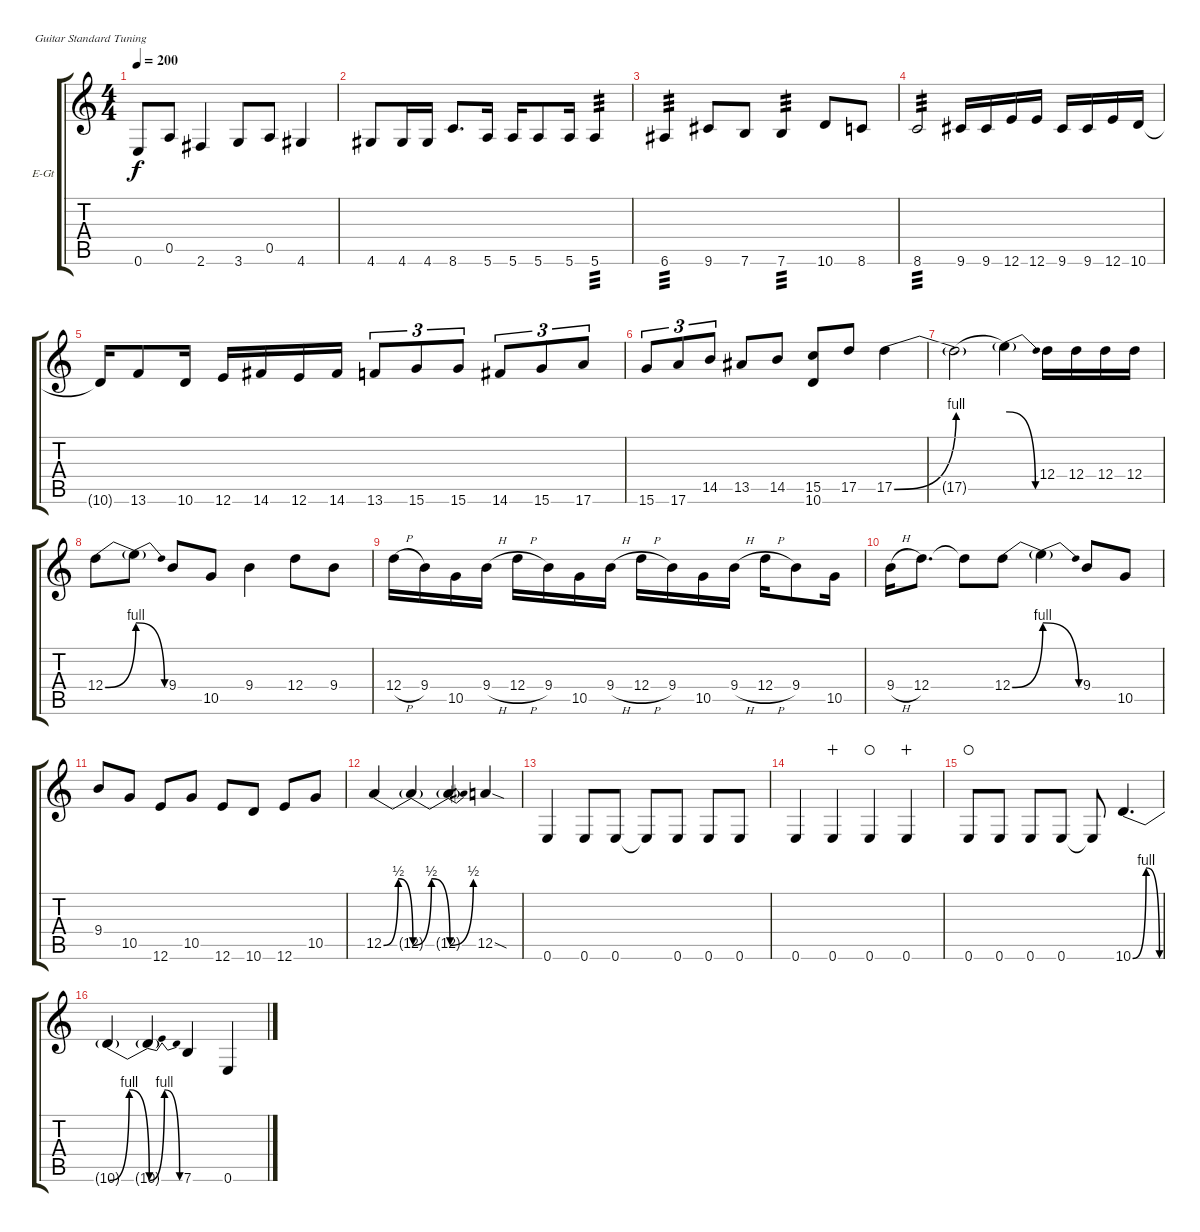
\bracketExtendMode groupsimilarinstruments
\firstSystemTrackNameOrientation horizontal
\otherSystemsTrackNameOrientation horizontal
\track ("Guitar" "E-Gt") {mute instrument electricguitarclean}
\staff {score tabs}
\tuning (E4 B3 G3 D3 A2 E2)
\ts (4 4)
\tempo 200
\clef g2
\scale
0.333333
\ks c
0.6.8{dy f} 0.5.8 2.6.4 3.6.8 0.5.8 4.6.4 |
\scale
0.333333 4.6.8 4.6.16 4.6.16 8.6.8{d} 5.6.16 5.6.16 5.6.8 5.6.16 5.6.4{tp 3} |
\scale
0.333333 6.6.4{tp 3} 9.6.8 7.6.8 7.6.4{tp 3} 10.6.8 8.6.8 |
\scale
0.333333 8.6.2{tp 3} 9.6.16 9.6.16 12.6.16 12.6.16 9.6.16 9.6.16 12.6.16 10.6.16 |
\scale
0.333333 10.6{t}.16 13.6.8 10.6.16 12.6.16 14.6.16 12.6.16 14.6.16 13.6.8{tu (3 2)} 15.6.8{tu (3 2)} 15.6.8{tu (3 2)} 14.6.8{tu (3 2)} 15.6.8{tu (3 2)} 17.6.8{tu (3 2)} |
\scale
0.333333 15.6.8{tu (3 2)} 17.6.8{tu (3 2)} 14.5.8{tu (3 2)} 13.5.8 14.5.8 (15.5 10.6).8 17.5.8 17.5{be (bend 0 0 33.6 4)}.4 |
\scale
0.333333 17.5{be (hold 0 0 60 0) t}.2 17.5{be (release 0 4 60 0) t}.4 12.4.16 12.4.16 12.4.16 12.4.16 |
\scale
0.333333 12.4{be (bend 0 0 60 4)}.8 12.4{be (release 0 4 60 0) t}.8 9.4.8 10.5.8 9.4.4 12.4.8 9.4.8 |
\scale
0.333333 12.4{h}.16 9.4.16 10.5.16 9.4{h}.16 12.4{h}.16 9.4.16 10.5.16 9.4{h}.16 12.4{h}.16 9.4.16 10.5.16 9.4{h}.16 12.4{h}.16 9.4.8 10.5.16 |
\scale
0.333333 9.4{h}.16 12.4.8{d} 12.4{t}.8 12.4{be (bend 0 0 34.8 4)}.8 12.4{be (release 21.599999999999998 4 42.6 0) t}.4 9.4.8 10.5.8 |
\scale
0.333333 9.4.8 10.5.8 12.6.8 10.5.8 12.6.8 10.6.8 12.6.8 10.5.8 |
\scale
0.333333 12.5{be (bendrelease 6.6 0 20.4 2 36 2 49.199999999999996 0)}.4 12.5{be (bendrelease 13.799999999999999 0 21.599999999999998 2 39.6 2 48.6 0) t}.4 12.5{be (bend 15 0 34.199999999999996 2) t}.4 12.5{sod}.4 |
\scale
0.333333 0.6.4 0.6.8 0.6.8 0.6{t}.8 0.6.8 0.6.8 0.6.8 |
\scale
0.333333 0.6.4 0.6.4{wahc} 0.6.4{waho} 0.6.4{wahc} |
\scale
0.333333 0.6.8{waho} 0.6.8 0.6.8 0.6.8 0.6{t}.8 10.6{be (bendrelease 12.6 0 21 4 37.199999999999996 4 58.8 0)}.4{d} |
\scale
0.333333 10.6{be (bendrelease 15 0 25.2 4 42.6 4 51.6 0) t}.4 10.6{be (bendrelease 16.2 0 21.599999999999998 4 36.6 4 46.199999999999996 0) t}.4 7.6.4 0.6.4
